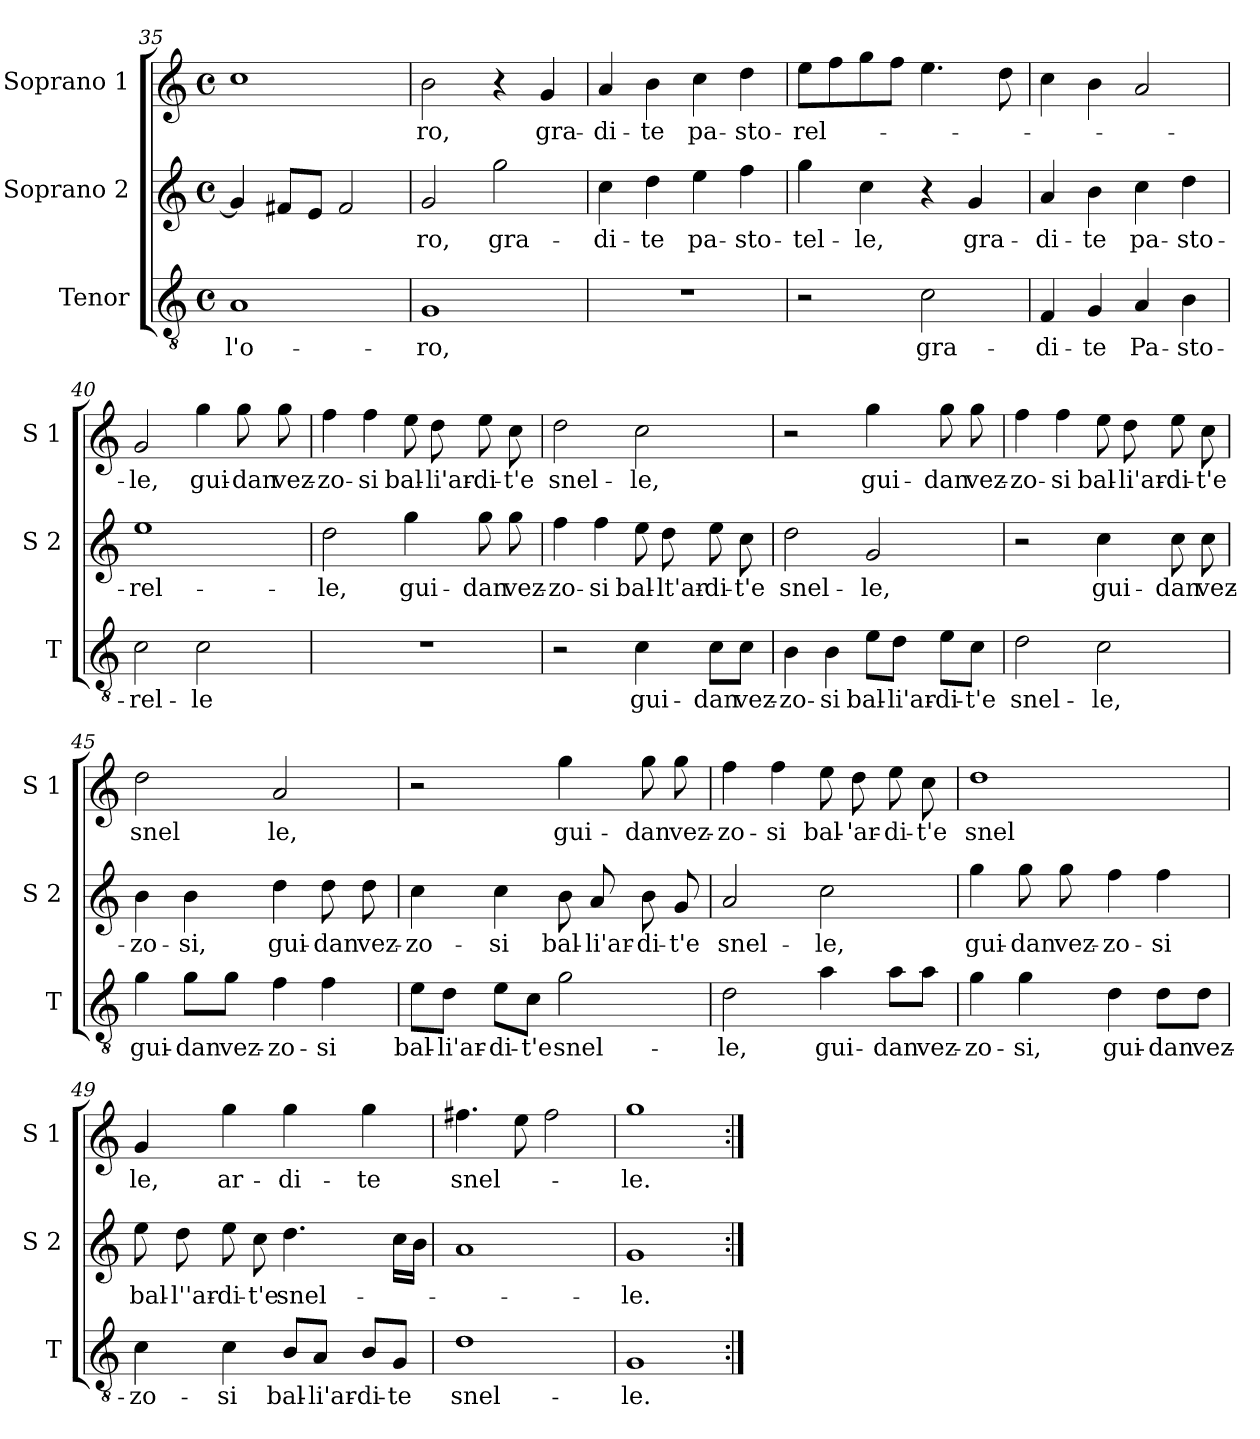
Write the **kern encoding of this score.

**kern	**text	**kern	**text	**kern	**text
*part3	*part3	*part2	*part2	*part1	*part1
*staff3	*staff3	*staff2	*staff2	*staff1	*staff1
*I"Tenor	*	*I"Soprano 2	*	*I"Soprano 1	*
*I'T	*	*I'S 2	*	*I'S 1	*
*clefGv2	*	*clefG2	*	*clefG2	*
*k[]	*	*k[]	*	*k[]	*
*C:	*	*C:	*	*C:	*
*M4/4	*	*M4/4	*	*M4/4	*
*met(c)	*	*met(c)	*	*met(c)	*
=35	=35	=35	=35	=35	=35
!	!LO:LY:b	!	!	!	!
1A	-l'o-	4g/]	.	1cc	.
.	.	8f#X/L	.	.	.
.	.	8e/J	.	.	.
.	.	2f#/	.	.	.
!!LO:PB:g=z
=36	=36	=36	=36	=36	=36
!	!LO:LY:b	!	!LO:LY:b	!	!LO:LY:b
1G	-ro,	2g/	-ro,	2b\	-ro,
!	!	!	!LO:LY:b	!	!
.	.	2gg\	gra-	4r	.
!	!	!	!	!	!LO:LY:b
.	.	.	.	4g/	gra-
=37	=37	=37	=37	=37	=37
!	!	!	!LO:LY:b	!	!LO:LY:b
1r	.	4cc\	-di-	4a/	-di-
!	!	!	!LO:LY:b	!	!LO:LY:b
.	.	4dd\	-te	4b\	-te
!	!	!	!LO:LY:b	!	!LO:LY:b
.	.	4ee\	pa-	4cc\	pa-
!	!	!	!LO:LY:b	!	!LO:LY:b
.	.	4ff\	-sto-	4dd\	-sto-
=38	=38	=38	=38	=38	=38
!	!	!	!LO:LY:b	!	!LO:LY:b
2r	.	4gg\	-tel-	8ee\L	-rel-
.	.	.	.	8ff\	.
!	!	!	!LO:LY:b	!	!
.	.	4cc\	-le,	8gg\	.
.	.	.	.	8ff\J	.
!	!LO:LY:b	!	!	!	!
2c\	gra-	4r	.	4.ee\	.
!	!	!	!LO:LY:b	!	!
.	.	4g/	gra-	.	.
.	.	.	.	8dd\	.
=39	=39	=39	=39	=39	=39
!	!LO:LY:b	!	!LO:LY:b	!	!
4F/	-di-	4a/	-di-	4cc\	.
!	!LO:LY:b	!	!LO:LY:b	!	!
4G/	-te	4b\	-te	4b\	.
!	!LO:LY:b	!	!LO:LY:b	!	!
4A/	Pa-	4cc\	pa-	2a/	.
!	!LO:LY:b	!	!LO:LY:b	!	!
4B\	-sto-	4dd\	-sto-	.	.
!!LO:LB:g=z
=40	=40	=40	=40	=40	=40
!	!LO:LY:b	!	!LO:LY:b	!	!LO:LY:b
2c\	-rel-	1ee	-rel-	2g/	-le,
!	!LO:LY:b	!	!	!	!LO:LY:b
2c\	-le	.	.	4gg\	gui-
!	!	!	!	!	!LO:LY:b
.	.	.	.	8gg\	-dan
!	!	!	!	!	!LO:LY:b
.	.	.	.	8gg\	vez-
=41	=41	=41	=41	=41	=41
!	!	!	!LO:LY:b	!	!LO:LY:b
1r	.	2dd\	-le,	4ff\	-zo-
!	!	!	!	!	!LO:LY:b
.	.	.	.	4ff\	-si
!	!	!	!LO:LY:b	!	!LO:LY:b
.	.	4gg\	gui-	8ee\	bal-
!	!	!	!	!	!LO:LY:b
.	.	.	.	8dd\	-li'ar-
!	!	!	!LO:LY:b	!	!LO:LY:b
.	.	8gg\	-dan	8ee\	-di-
!	!	!	!LO:LY:b	!	!LO:LY:b
.	.	8gg\	vez-	8cc\	-t'e
=42	=42	=42	=42	=42	=42
!	!	!	!LO:LY:b	!	!LO:LY:b
2r	.	4ff\	-zo-	2dd\	snel-
!	!	!	!LO:LY:b	!	!
.	.	4ff\	-si	.	.
!	!LO:LY:b	!	!LO:LY:b	!	!LO:LY:b
4c\	gui-	8ee\	bal-	2cc\	-le,
!	!	!	!LO:LY:b	!	!
.	.	8dd\	-lt'ar-	.	.
!	!LO:LY:b	!	!LO:LY:b	!	!
8c\L	-dan	8ee\	-di-	.	.
!	!LO:LY:b	!	!LO:LY:b	!	!
8c\J	vez-	8cc\	-t'e	.	.
=43	=43	=43	=43	=43	=43
!	!LO:LY:b	!	!LO:LY:b	!	!
4B\	-zo-	2dd\	snel-	2r	.
!	!LO:LY:b	!	!	!	!
4B\	-si	.	.	.	.
!	!LO:LY:b	!	!LO:LY:b	!	!LO:LY:b
8e\L	bal-	2g/	-le,	4gg\	gui-
!	!LO:LY:b	!	!	!	!
8d\J	-li'ar-	.	.	.	.
!	!LO:LY:b	!	!	!	!LO:LY:b
8e\L	-di-	.	.	8gg\	-dan
!	!LO:LY:b	!	!	!	!LO:LY:b
8c\J	-t'e	.	.	8gg\	vez-
!!LO:LB:g=z
=44	=44	=44	=44	=44	=44
!	!LO:LY:b	!	!	!	!LO:LY:b
2d\	snel-	2r	.	4ff\	-zo-
!	!	!	!	!	!LO:LY:b
.	.	.	.	4ff\	-si
!	!LO:LY:b	!	!LO:LY:b	!	!LO:LY:b
2c\	-le,	4cc\	gui-	8ee\	bal-
!	!	!	!	!	!LO:LY:b
.	.	.	.	8dd\	-li'ar-
!	!	!	!LO:LY:b	!	!LO:LY:b
.	.	8cc\	-dan	8ee\	-di-
!	!	!	!LO:LY:b	!	!LO:LY:b
.	.	8cc\	vez-	8cc\	-t'e
=45	=45	=45	=45	=45	=45
!	!LO:LY:b	!	!LO:LY:b	!	!LO:LY:b
4g\	gui-	4b\	-zo-	2dd\	snel
!	!LO:LY:b	!	!LO:LY:b	!	!
8g\L	-dan	4b\	-si,	.	.
!	!LO:LY:b	!	!	!	!
8g\J	vez-	.	.	.	.
!	!LO:LY:b	!	!LO:LY:b	!	!LO:LY:b
4f\	-zo-	4dd\	gui-	2a/	le,
!	!LO:LY:b	!	!LO:LY:b	!	!
4f\	-si	8dd\	-dan	.	.
!	!	!	!LO:LY:b	!	!
.	.	8dd\	vez-	.	.
=46	=46	=46	=46	=46	=46
!	!LO:LY:b	!	!LO:LY:b	!	!
8e\L	bal-	4cc\	-zo-	2r	.
!	!LO:LY:b	!	!	!	!
8d\J	-li'ar-	.	.	.	.
!	!LO:LY:b	!	!LO:LY:b	!	!
8e\L	-di-	4cc\	-si	.	.
!	!LO:LY:b	!	!	!	!
8c\J	-t'e	.	.	.	.
!	!LO:LY:b	!	!LO:LY:b	!	!LO:LY:b
2g\	snel-	8b\	bal-	4gg\	gui-
!	!	!	!LO:LY:b	!	!
.	.	8a/	-li'ar-	.	.
!	!	!	!LO:LY:b	!	!LO:LY:b
.	.	8b\	-di-	8gg\	-dan
!	!	!	!LO:LY:b	!	!LO:LY:b
.	.	8g/	-t'e	8gg\	vez-
=47	=47	=47	=47	=47	=47
!	!LO:LY:b	!	!LO:LY:b	!	!LO:LY:b
2d\	-le,	2a/	snel-	4ff\	-zo-
!	!	!	!	!	!LO:LY:b
.	.	.	.	4ff\	-si
!	!LO:LY:b	!	!LO:LY:b	!	!LO:LY:b
4a\	gui-	2cc\	-le,	8ee\	bal-
!	!	!	!	!	!LO:LY:b
.	.	.	.	8dd\	-'ar-
!	!LO:LY:b	!	!	!	!LO:LY:b
8a\L	-dan	.	.	8ee\	-di-
!	!LO:LY:b	!	!	!	!LO:LY:b
8a\J	vez-	.	.	8cc\	-t'e
!!LO:LB:g=z
=48	=48	=48	=48	=48	=48
!	!LO:LY:b	!	!LO:LY:b	!	!LO:LY:b
4g\	-zo-	4gg\	gui-	1dd	snel
!	!LO:LY:b	!	!LO:LY:b	!	!
4g\	-si,	8gg\	-dan	.	.
!	!	!	!LO:LY:b	!	!
.	.	8gg\	vez-	.	.
!	!LO:LY:b	!	!LO:LY:b	!	!
4d\	gui-	4ff\	-zo-	.	.
!	!LO:LY:b	!	!LO:LY:b	!	!
8d\L	-dan	4ff\	-si	.	.
!	!LO:LY:b	!	!	!	!
8d\J	vez-	.	.	.	.
=49	=49	=49	=49	=49	=49
!	!LO:LY:b	!	!LO:LY:b	!	!LO:LY:b
4c\	-zo-	8ee\	bal-	4g/	le,
!	!	!	!LO:LY:b	!	!
.	.	8dd\	-l''ar-	.	.
!	!LO:LY:b	!	!LO:LY:b	!	!LO:LY:b
4c\	-si	8ee\	-di-	4gg\	ar-
!	!	!	!LO:LY:b	!	!
.	.	8cc\	-t'e	.	.
!	!LO:LY:b	!	!LO:LY:b	!	!LO:LY:b
8B/L	bal-	4.dd\	snel-	4gg\	-di-
!	!LO:LY:b	!	!	!	!
8A/J	-li'ar-	.	.	.	.
!	!LO:LY:b	!	!	!	!LO:LY:b
8B/L	-di-	.	.	4gg\	-te
!	!LO:LY:b	!	!	!	!
8G/J	-te	16cc\LL	.	.	.
.	.	16b\JJ	.	.	.
=50	=50	=50	=50	=50	=50
!	!LO:LY:b	!	!	!	!LO:LY:b
1d	snel-	1a	.	4.ff#X\	snel-
.	.	.	.	8ee\	.
.	.	.	.	2ff#\	.
=51	=51	=51	=51	=51	=51
!	!LO:LY:b	!	!LO:LY:b	!	!LO:LY:b
1G	-le.	1g	-le.	1gg	-le.
=:|!	=:|!	=:|!	=:|!	=:|!	=:|!
*-	*-	*-	*-	*-	*-
